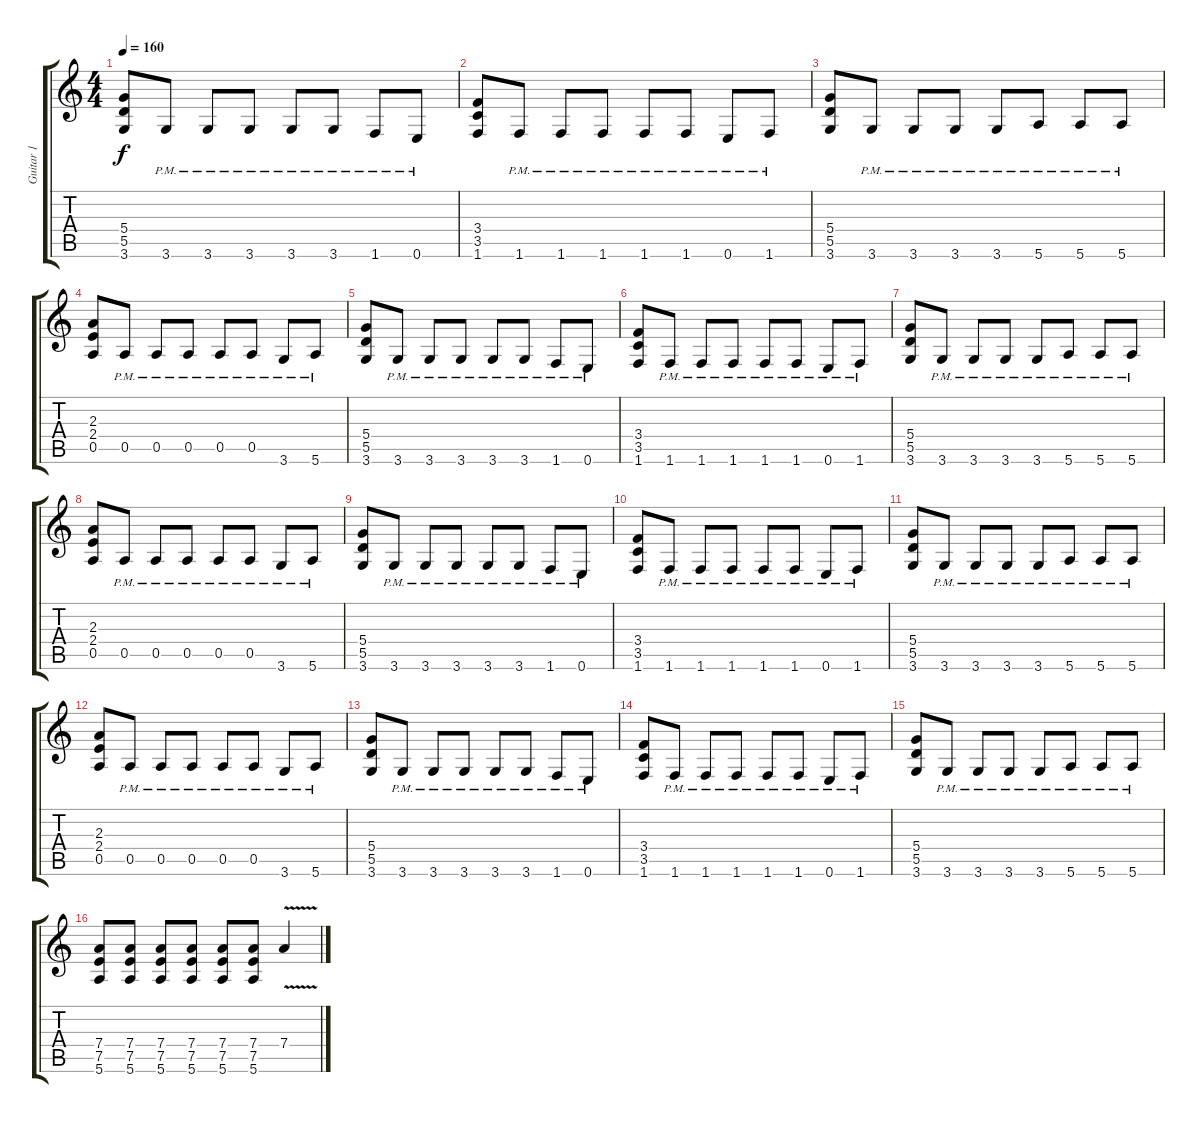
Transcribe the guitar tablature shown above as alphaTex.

\track ("Guitar 1" "Guitar 1") {instrument distortionguitar}
\staff {score tabs}
\tuning (E4 B3 G3 D3 A2 E2) {hide}
\ts (4 4)
\tempo 160
\clef g2
\ks c
(5.4 5.5 3.6).8{dy f} 3.6{pm}.8 3.6{pm}.8 3.6{pm}.8 3.6{pm}.8 3.6{pm}.8 1.6{pm}.8 0.6{pm}.8 |
(3.4 3.5 1.6).8 1.6{pm}.8 1.6{pm}.8 1.6{pm}.8 1.6{pm}.8 1.6{pm}.8 0.6{pm}.8 1.6{pm}.8 |
(5.4 5.5 3.6).8 3.6{pm}.8 3.6{pm}.8 3.6{pm}.8 3.6{pm}.8 5.6{pm}.8 5.6{pm}.8 5.6{pm}.8 |
(2.3 2.4 0.5).8 0.5{pm}.8 0.5{pm}.8 0.5{pm}.8 0.5{pm}.8 0.5{pm}.8 3.6{pm}.8 5.6{pm}.8 |
(5.4 5.5 3.6).8 3.6{pm}.8 3.6{pm}.8 3.6{pm}.8 3.6{pm}.8 3.6{pm}.8 1.6{pm}.8 0.6{pm}.8 |
(3.4 3.5 1.6).8 1.6{pm}.8 1.6{pm}.8 1.6{pm}.8 1.6{pm}.8 1.6{pm}.8 0.6{pm}.8 1.6{pm}.8 |
(5.4 5.5 3.6).8 3.6{pm}.8 3.6{pm}.8 3.6{pm}.8 3.6{pm}.8 5.6{pm}.8 5.6{pm}.8 5.6{pm}.8 |
(2.3 2.4 0.5).8 0.5{pm}.8 0.5{pm}.8 0.5{pm}.8 0.5{pm}.8 0.5{pm}.8 3.6{pm}.8 5.6{pm}.8 |
(5.4 5.5 3.6).8 3.6{pm}.8 3.6{pm}.8 3.6{pm}.8 3.6{pm}.8 3.6{pm}.8 1.6{pm}.8 0.6{pm}.8 |
(3.4 3.5 1.6).8 1.6{pm}.8 1.6{pm}.8 1.6{pm}.8 1.6{pm}.8 1.6{pm}.8 0.6{pm}.8 1.6{pm}.8 |
(5.4 5.5 3.6).8 3.6{pm}.8 3.6{pm}.8 3.6{pm}.8 3.6{pm}.8 5.6{pm}.8 5.6{pm}.8 5.6{pm}.8 |
(2.3 2.4 0.5).8 0.5{pm}.8 0.5{pm}.8 0.5{pm}.8 0.5{pm}.8 0.5{pm}.8 3.6{pm}.8 5.6{pm}.8 |
(5.4 5.5 3.6).8 3.6{pm}.8 3.6{pm}.8 3.6{pm}.8 3.6{pm}.8 3.6{pm}.8 1.6{pm}.8 0.6{pm}.8 |
(3.4 3.5 1.6).8 1.6{pm}.8 1.6{pm}.8 1.6{pm}.8 1.6{pm}.8 1.6{pm}.8 0.6{pm}.8 1.6{pm}.8 |
(5.4 5.5 3.6).8 3.6{pm}.8 3.6{pm}.8 3.6{pm}.8 3.6{pm}.8 5.6{pm}.8 5.6{pm}.8 5.6{pm}.8 |
(7.4 7.5 5.6).8 (7.4 7.5 5.6).8 (7.4 7.5 5.6).8 (7.4 7.5 5.6).8 (7.4 7.5 5.6).8 (7.4 7.5 5.6).8 7.4{v}.4
